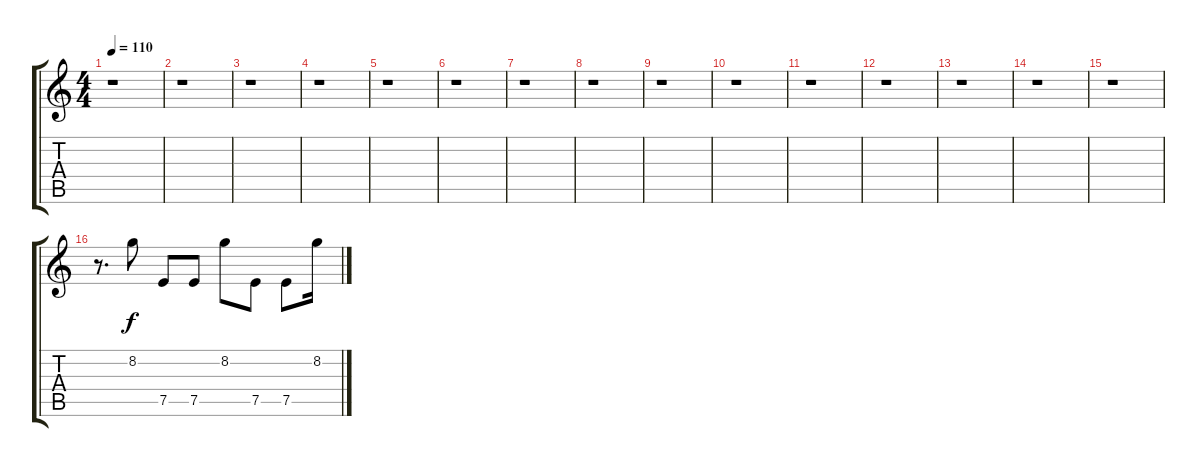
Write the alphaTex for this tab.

\track "" {instrument overdrivenguitar}
\staff {score tabs}
\tuning (E4 B3 G3 D3 A2 E2) {hide}
\ts (4 4)
\tempo 110
\clef g2
\ks c
r.1{dy f} |
r.1 |
r.1 |
r.1 |
r.1 |
r.1 |
r.1 |
r.1 |
r.1 |
r.1 |
r.1 |
r.1 |
r.1 |
r.1 |
r.1 |
r.8{d} 8.2.8 7.5.8 7.5.8 8.2.8 7.5.8 7.5.8 8.2.16
